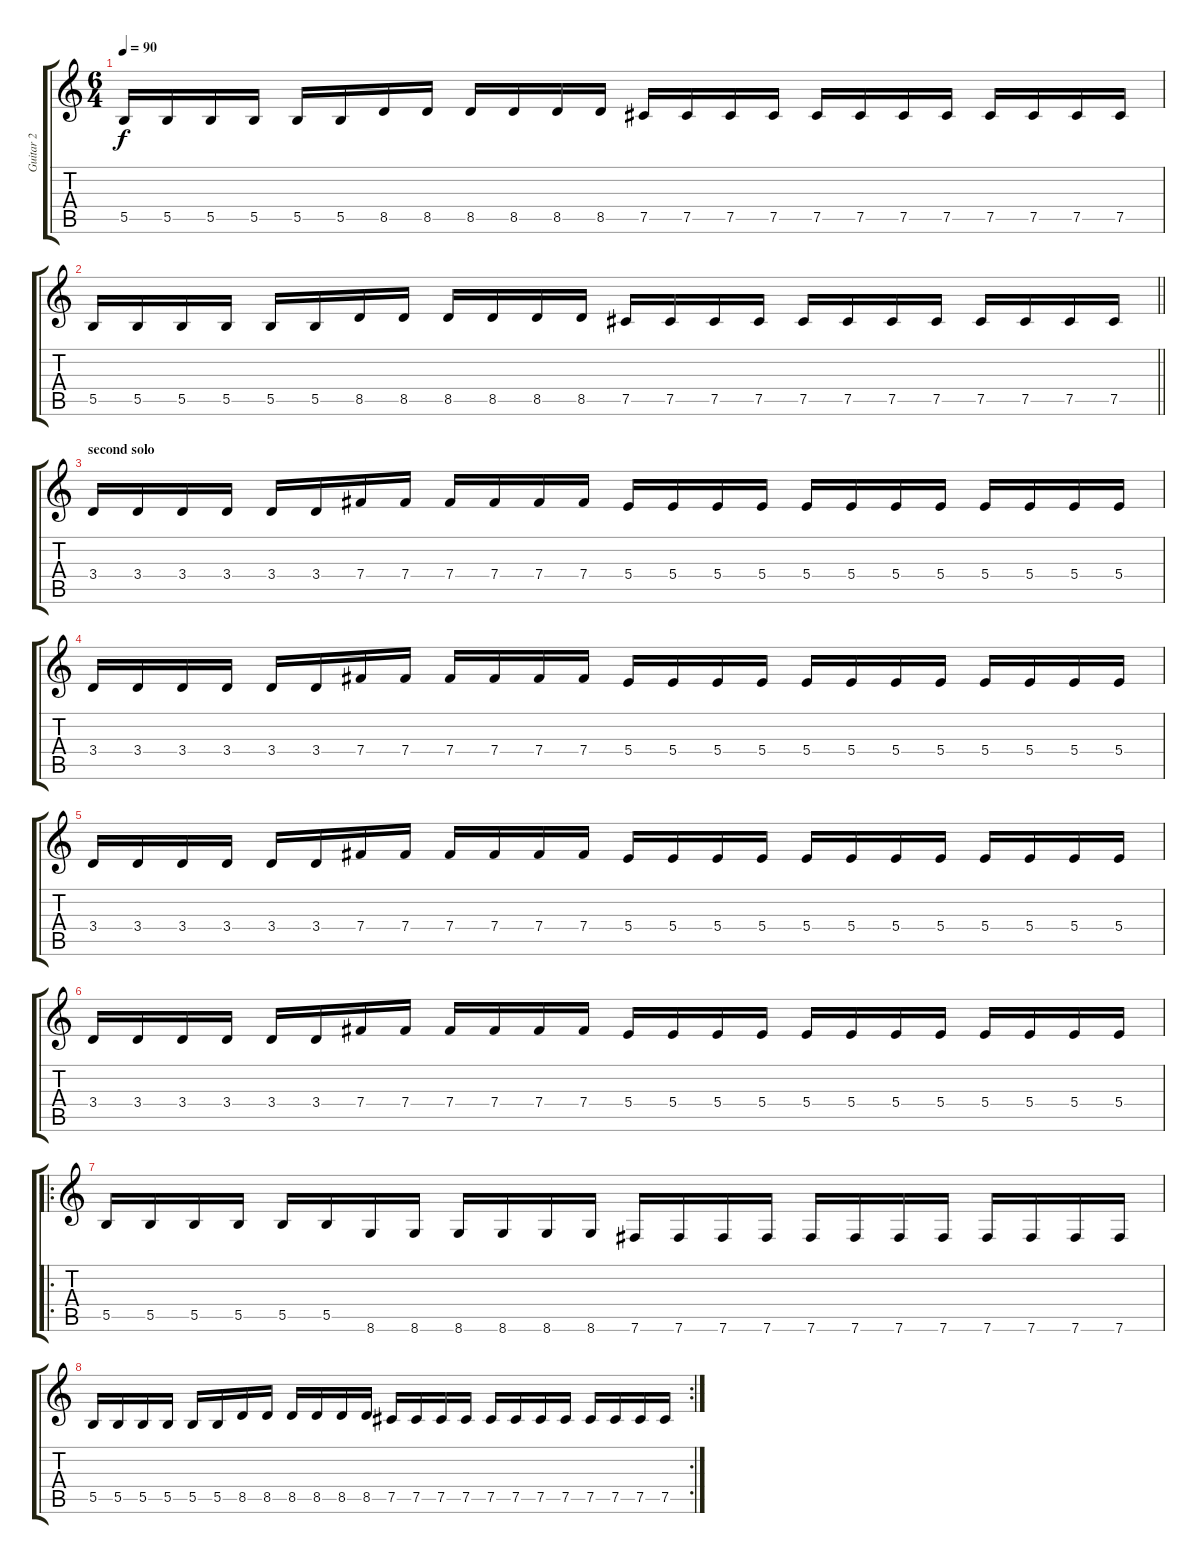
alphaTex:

\track ("Guitar 2" "Guitar 2") {instrument distortionguitar}
\staff {score tabs}
\tuning (Db4 Ab3 E3 B2 Gb2 B1) {hide}
\ts (6 4)
\tempo 90
\clef g2
\ks c
5.5.16{dy f} 5.5.16 5.5.16 5.5.16 5.5.16 5.5.16 8.5.16 8.5.16 8.5.16 8.5.16 8.5.16 8.5.16 7.5.16 7.5.16 7.5.16 7.5.16 7.5.16 7.5.16 7.5.16 7.5.16 7.5.16 7.5.16 7.5.16 7.5.16 |
\barLineRight lightlight
5.5.16 5.5.16 5.5.16 5.5.16 5.5.16 5.5.16 8.5.16 8.5.16 8.5.16 8.5.16 8.5.16 8.5.16 7.5.16 7.5.16 7.5.16 7.5.16 7.5.16 7.5.16 7.5.16 7.5.16 7.5.16 7.5.16 7.5.16 7.5.16 |
\section ("" "second solo")
3.4.16 3.4.16 3.4.16 3.4.16 3.4.16 3.4.16 7.4.16 7.4.16 7.4.16 7.4.16 7.4.16 7.4.16 5.4.16 5.4.16 5.4.16 5.4.16 5.4.16 5.4.16 5.4.16 5.4.16 5.4.16 5.4.16 5.4.16 5.4.16 |
3.4.16 3.4.16 3.4.16 3.4.16 3.4.16 3.4.16 7.4.16 7.4.16 7.4.16 7.4.16 7.4.16 7.4.16 5.4.16 5.4.16 5.4.16 5.4.16 5.4.16 5.4.16 5.4.16 5.4.16 5.4.16 5.4.16 5.4.16 5.4.16 |
3.4.16 3.4.16 3.4.16 3.4.16 3.4.16 3.4.16 7.4.16 7.4.16 7.4.16 7.4.16 7.4.16 7.4.16 5.4.16 5.4.16 5.4.16 5.4.16 5.4.16 5.4.16 5.4.16 5.4.16 5.4.16 5.4.16 5.4.16 5.4.16 |
3.4.16 3.4.16 3.4.16 3.4.16 3.4.16 3.4.16 7.4.16 7.4.16 7.4.16 7.4.16 7.4.16 7.4.16 5.4.16 5.4.16 5.4.16 5.4.16 5.4.16 5.4.16 5.4.16 5.4.16 5.4.16 5.4.16 5.4.16 5.4.16 |
\ro
5.5.16 5.5.16 5.5.16 5.5.16 5.5.16 5.5.16 8.6.16 8.6.16 8.6.16 8.6.16 8.6.16 8.6.16 7.6.16 7.6.16 7.6.16 7.6.16 7.6.16 7.6.16 7.6.16 7.6.16 7.6.16 7.6.16 7.6.16 7.6.16 |
\rc 2
5.5.16 5.5.16 5.5.16 5.5.16 5.5.16 5.5.16 8.5.16 8.5.16 8.5.16 8.5.16 8.5.16 8.5.16 7.5.16 7.5.16 7.5.16 7.5.16 7.5.16 7.5.16 7.5.16 7.5.16 7.5.16 7.5.16 7.5.16 7.5.16
